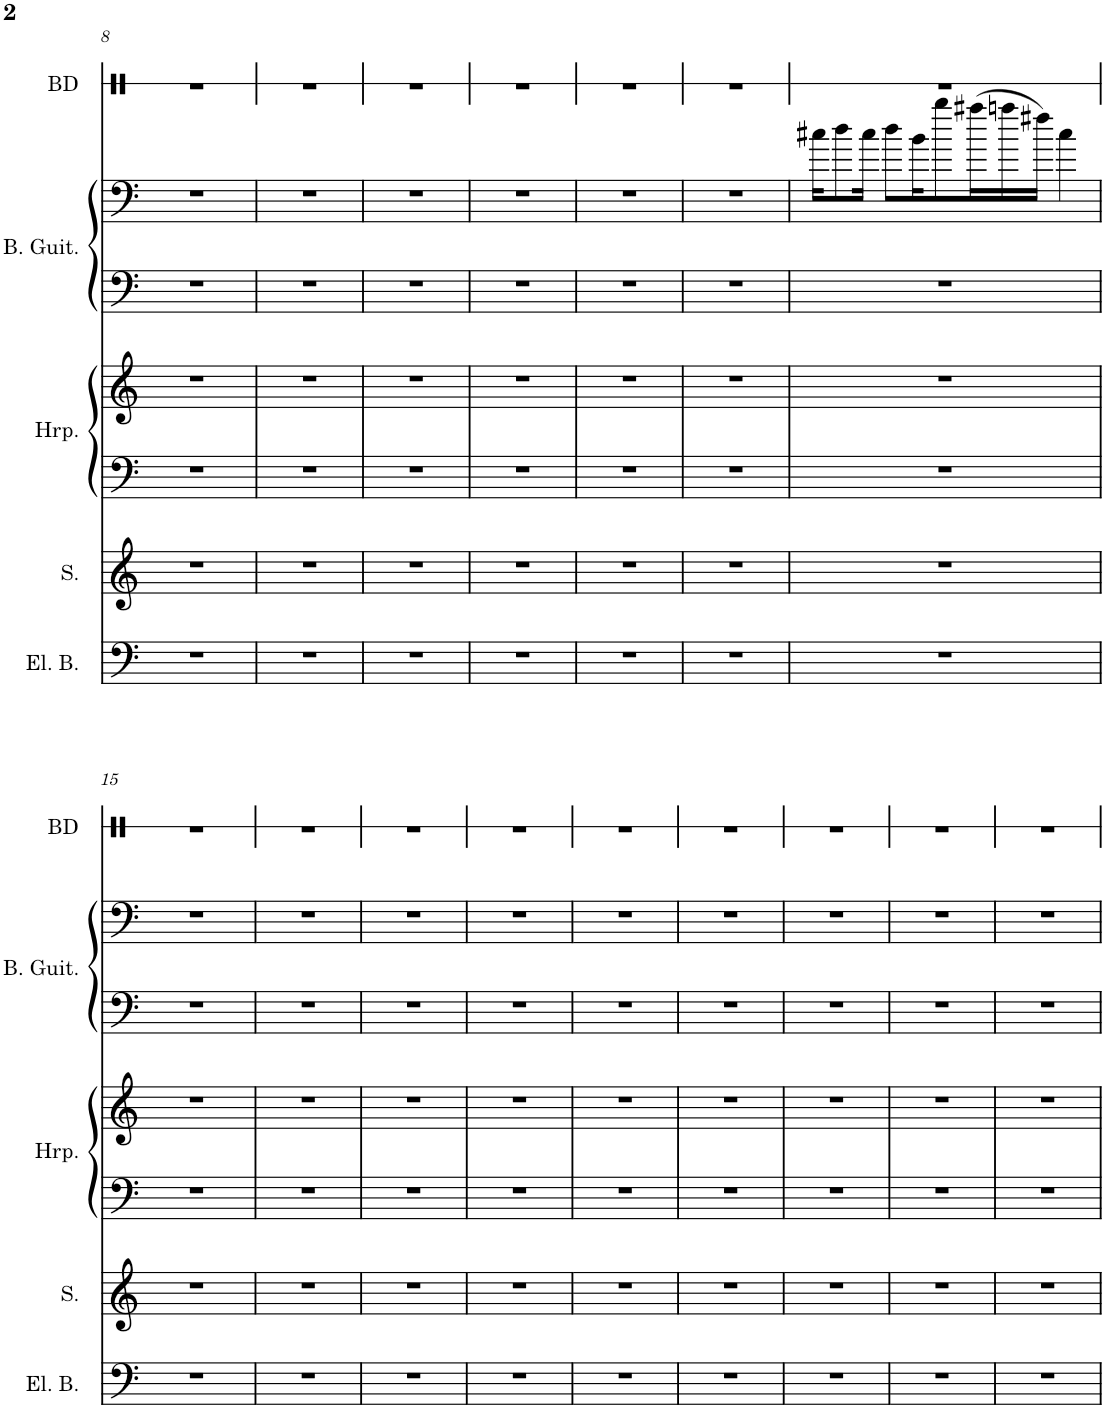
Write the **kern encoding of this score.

**kern	**kern	**kern	**kern	**kern	**kern	**kern
*part5	*part4	*part3	*part3	*part2	*part2	*part1
*staff7	*staff6	*staff5	*staff4	*staff3	*staff2	*staff1
*I"Electric Bass	*I"Soprano	*I"Harp	*	*I"Bass Guitar	*	*I"Bass Drum
*I'El. B.	*I'S.	*I'Hrp.	*	*I'B. Guit.	*	*I'BD
!!LO:PB:g=z
*clefF4	*clefG2	*clefF4	*clefG2	*clefF4	*clefF4	*clefX
*Trd7c12	*	*	*	*Trd7c12	*Trd7c12	*
*k[]	*k[]	*k[]	*k[]	*k[]	*k[]	*k[]
*M4/4	*M4/4	*M4/4	*M4/4	*M4/4	*M4/4	*M4/4
=8	=8	=8	=8	=8	=8	=8
1r	1r	1r	1r	1r	1r	1r
=9	=9	=9	=9	=9	=9	=9
1r	1r	1r	1r	1r	1r	1r
=10	=10	=10	=10	=10	=10	=10
1r	1r	1r	1r	1r	1r	1r
=11	=11	=11	=11	=11	=11	=11
1r	1r	1r	1r	1r	1r	1r
=12	=12	=12	=12	=12	=12	=12
1r	1r	1r	1r	1r	1r	1r
=13	=13	=13	=13	=13	=13	=13
1r	1r	1r	1r	1r	1r	1r
=14	=14	=14	=14	=14	=14	=14
1r	1r	1r	1r	1r	16cc#X\KL	1r
.	.	.	.	.	8dd\	.
.	.	.	.	.	16cc#\Jk	.
.	.	.	.	.	8dd\L	.
.	.	.	.	.	16b\K	.
.	.	.	.	.	8bb\	.
.	.	.	.	.	(16aa#X\L	.
.	.	.	.	.	16aan\	.
.	.	.	.	.	16ff#X\JJ)	.
.	.	.	.	.	4cc#\	.
!!LO:LB:g=z
=15	=15	=15	=15	=15	=15	=15
1r	1r	1r	1r	1r	1r	1r
=16	=16	=16	=16	=16	=16	=16
1r	1r	1r	1r	1r	1r	1r
=17	=17	=17	=17	=17	=17	=17
1r	1r	1r	1r	1r	1r	1r
=18	=18	=18	=18	=18	=18	=18
1r	1r	1r	1r	1r	1r	1r
=19	=19	=19	=19	=19	=19	=19
1r	1r	1r	1r	1r	1r	1r
=20	=20	=20	=20	=20	=20	=20
1r	1r	1r	1r	1r	1r	1r
=21	=21	=21	=21	=21	=21	=21
1r	1r	1r	1r	1r	1r	1r
=22	=22	=22	=22	=22	=22	=22
1r	1r	1r	1r	1r	1r	1r
=23	=23	=23	=23	=23	=23	=23
1r	1r	1r	1r	1r	1r	1r
=	=	=	=	=	=	=
*-	*-	*-	*-	*-	*-	*-
